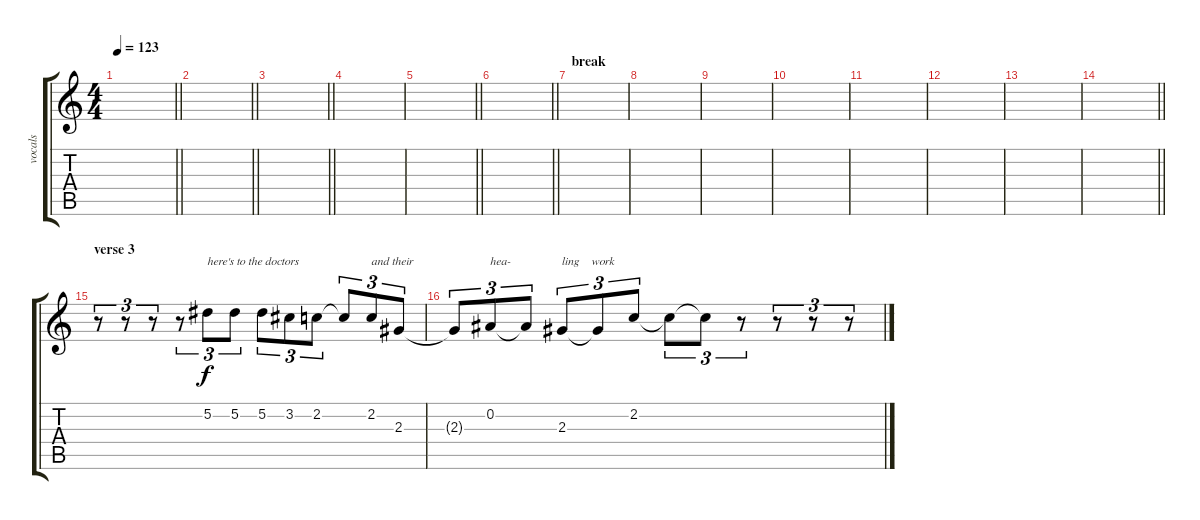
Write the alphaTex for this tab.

\track ("vocals" "vocals") {instrument overdrivenguitar}
\staff {score tabs}
\tuning (Eb4 Bb3 Gb3 Db3 Ab2 Eb2) {hide}
\ts (4 4)
\tempo 123
\clef g2
\barLineRight lightlight
\ks c
|
\barLineRight lightlight
|
\barLineRight lightlight
|
|
\barLineRight lightlight
|
\barLineRight lightlight
|
\section ("" "break")
|
|
|
|
|
|
|
\barLineRight lightlight
|
\section ("" "verse 3")
r.8{tu (3 2)} r.8{tu (3 2)} r.8{tu (3 2)} r.8{tu (3 2)} 5.2.8{tu (3 2) txt "here's to the doctors"} 5.2.8{tu (3 2)} 5.2.8{tu (3 2)} 3.2.8{tu (3 2)} 2.2.8{tu (3 2)} 2.2{t}.8{tu (3 2)} 2.2.8{tu (3 2) txt "and their"} 2.3.8{tu (3 2)} |
2.3{t}.8{tu (3 2)} 0.2.8{tu (3 2) txt "hea-"} 0.2{t}.8{tu (3 2)} 2.3.8{tu (3 2) txt "ling    work"} 2.3{t}.8{tu (3 2)} 2.2.8{tu (3 2)} 2.2{t}.8{tu (3 2)} 2.2{t}.8{tu (3 2)} r.8{tu (3 2)} r.8{tu (3 2)} r.8{tu (3 2)} r.8{tu (3 2)}
